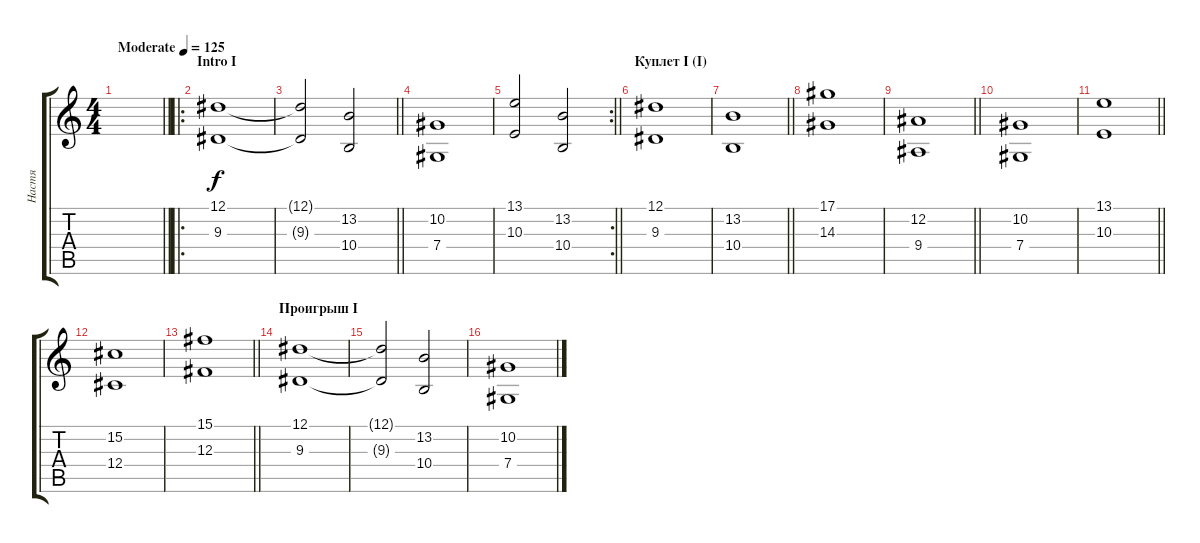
\track ("Настя" "Настя") {instrument synthstrings2}
\staff {score tabs}
\tuning (Eb4 Bb3 Gb3 Db3 Ab2 Eb2) {hide}
\ts (4 4)
\tempo (125 "Moderate")
\clef g2
\barLineRight lightlight
\ks c
|
\ro
\section ("" "Intro I")
(12.1 9.3).1 |
\barLineRight lightlight
(12.1{t} 9.3{t}).2 (13.2 10.4).2 |
(10.2 7.4).1 |
\rc 2
\barLineRight lightlight
(13.1 10.3).2 (13.2 10.4).2 |
\section ("" "Куплет I (I)")
(12.1 9.3).1 |
\barLineRight lightlight
(13.2 10.4).1 |
(17.1 14.3).1 |
\barLineRight lightlight
(12.2 9.4).1 |
(10.2 7.4).1 |
\barLineRight lightlight
(13.1 10.3).1 |
(15.2 12.4).1 |
\barLineRight lightlight
(15.1 12.3).1 |
\section ("" "Проигрыш I")
(12.1 9.3).1 |
(12.1{t} 9.3{t}).2 (13.2 10.4).2 |
(10.2 7.4).1
